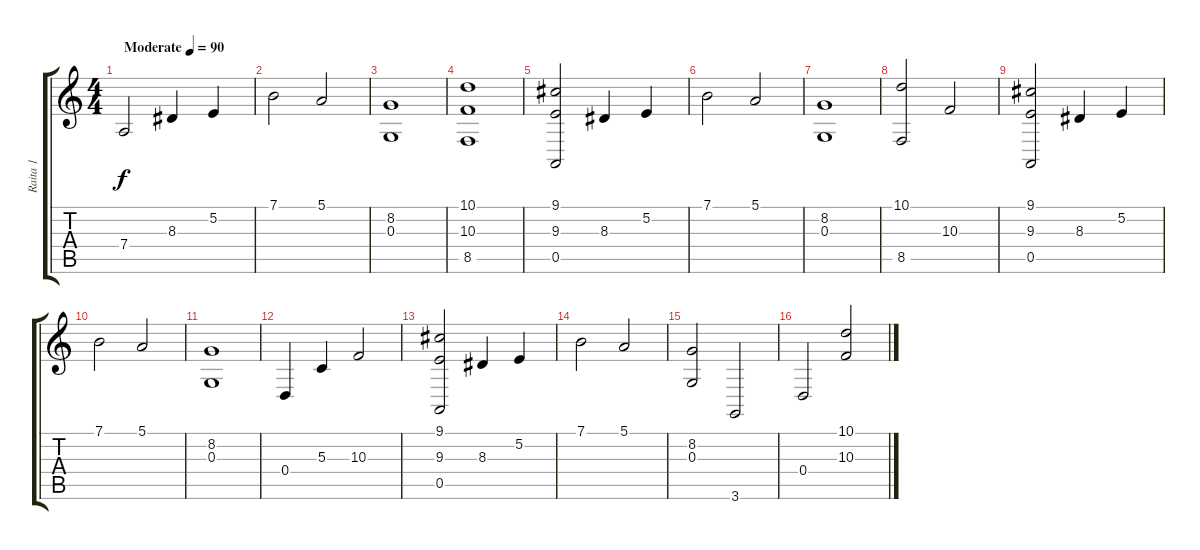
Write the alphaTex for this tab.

\track ("Raita 1" "Raita 1") {instrument acousticgrandpiano}
\staff {score tabs}
\tuning (E4 B3 G3 D3 A2 E2) {hide}
\ts (4 4)
\tempo (90 "Moderate")
\clef g2
\ks c
7.4.2{dy f instrument acousticgrandpiano} 8.3.4 5.2.4 |
7.1.2 5.1.2 |
(8.2 0.3).1 |
(10.1 10.3 8.5).1 |
(9.1 9.3 0.5).2 8.3.4 5.2.4 |
7.1.2 5.1.2 |
(8.2 0.3).1 |
(10.1 8.5).2 10.3.2 |
(9.1 9.3 0.5).2 8.3.4 5.2.4 |
7.1.2 5.1.2 |
(8.2 0.3).1 |
0.4.4 5.3.4 10.3.2 |
(9.1 9.3 0.5).2 8.3.4 5.2.4 |
7.1.2 5.1.2 |
(8.2 0.3).2 3.6.2 |
0.4.2 (10.1 10.3).2
